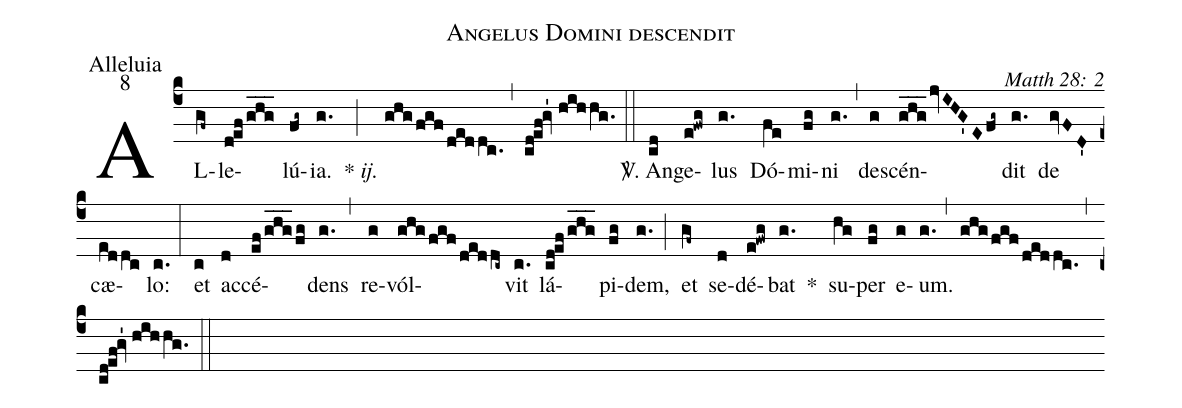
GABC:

name: Angelus Domini descendit;
office-part: Alleluia;
mode: 8;
commentary: Matth 28: 2;
%%
(c4) AL(gf~)le(def/ghg___)lú(fg~)ia.(g.) {*}~<i>ij.</i>(;) (ghg/fgf/deddc.) (,) (cd!ef!gv'1//hihhg.) (::)
<sp>V/</sp>. An(cd)ge(e!fwg)lus(g.) Dó(fe)mi(fg)ni(g.) (,) de(g)scén(ghg___jvIHG'Efg~)dit(g.) de(gvFD') cæ(eddc)lo:(c.) (:)
et(c) ac(d)cé(ef/ghg___/fg)dens(g.) (,) re(g)vól(ghg/fgf/deddc~)vit(c.) lá(cd!ef/ghg___)pi(fg)dem,(g.) (;) et(gf~) se(d)dé(e!fwg)bat(g.) *() su(hg)per(fg) e(g)um.(g.) (,) (ghg/fgf/deddc.) (,) (cd!ef!gv'1//hihhg.) (::)
